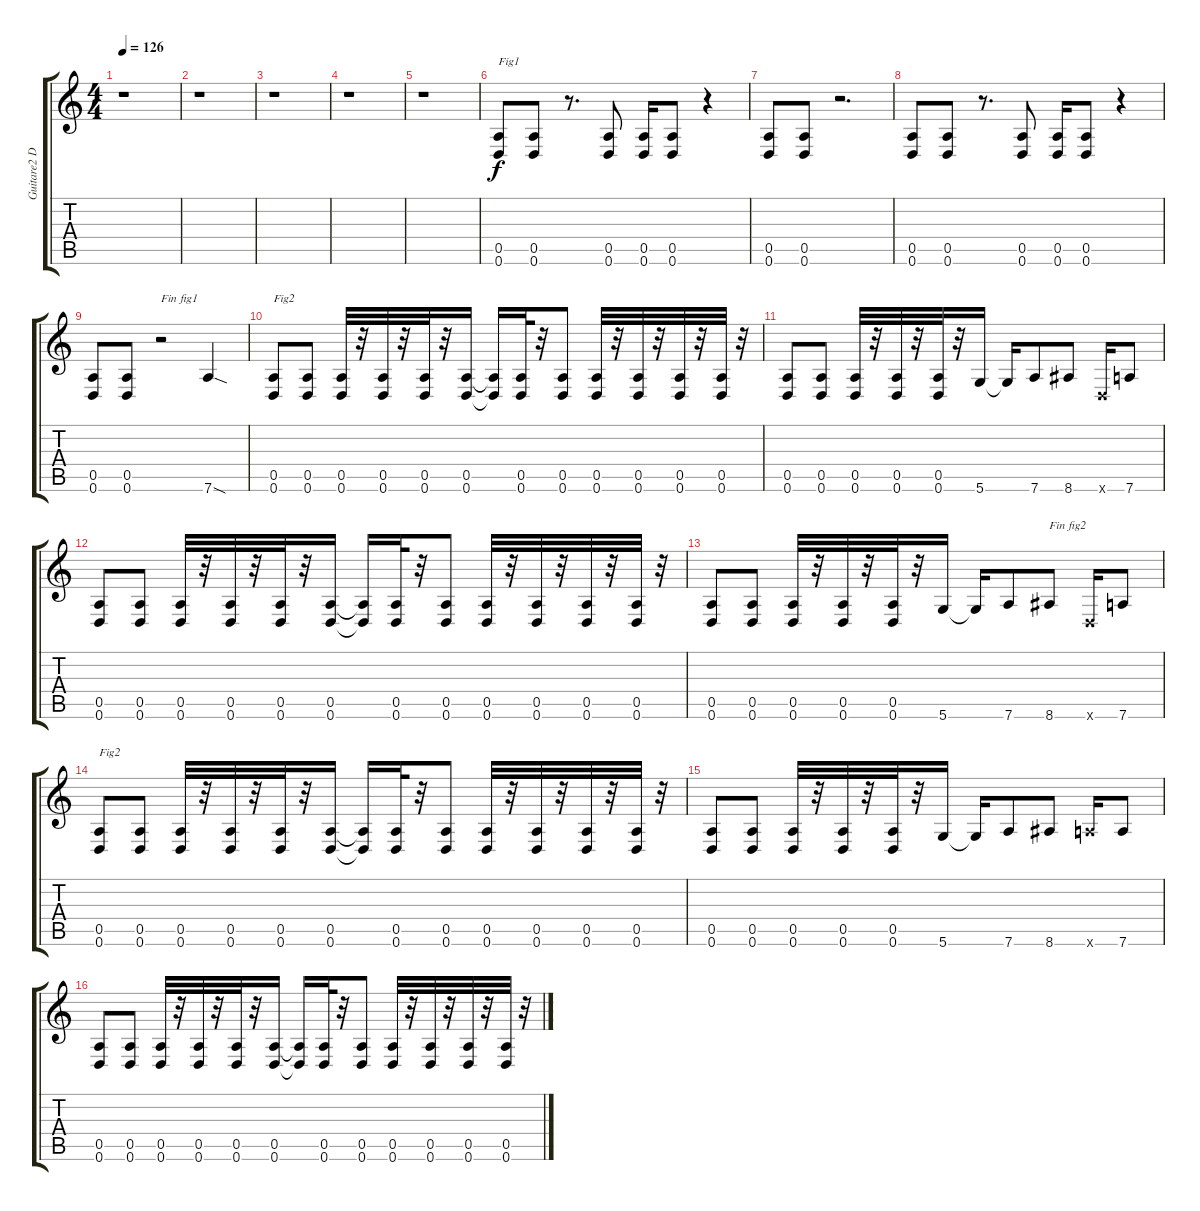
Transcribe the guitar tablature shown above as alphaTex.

\track ("Guitare2 Dr-D" "Guitare2 D") {instrument overdrivenguitar}
\staff {score tabs}
\tuning (E4 B3 G3 D3 A2 D2) {hide}
\ts (4 4)
\tempo 126
\clef g2
\ks c
r.1{dy f instrument overdrivenguitar} |
r.1 |
r.1 |
r.1 |
r.1 |
(0.5 0.6).8{txt "Fig1"} (0.5 0.6).8 r.8{d} (0.5 0.6).8 (0.5 0.6).16 (0.5 0.6).8 r.4 |
(0.5 0.6).8 (0.5 0.6).8 r.2{d} |
(0.5 0.6).8 (0.5 0.6).8 r.8{d} (0.5 0.6).8 (0.5 0.6).16 (0.5 0.6).8 r.4 |
(0.5 0.6).8 (0.5 0.6).8 r.2{txt "Fin fig1"} 7.6{sod}.4 |
(0.5 0.6).8{txt "Fig2"} (0.5 0.6).8 (0.5 0.6).32 r.32 (0.5 0.6).32 r.32 (0.5 0.6).32 r.32 (0.5 0.6).16 (0.5{t} 0.6{t}).16 (0.5 0.6).32 r.32 (0.5 0.6).8 (0.5 0.6).32 r.32 (0.5 0.6).32 r.32 (0.5 0.6).32 r.32 (0.5 0.6).32 r.32 |
(0.5 0.6).8 (0.5 0.6).8 (0.5 0.6).32 r.32 (0.5 0.6).32 r.32 (0.5 0.6).32 r.32 5.6.16 5.6{t}.16 7.6.8 8.6.8 0.6{x}.16 7.6.8 |
(0.5 0.6).8 (0.5 0.6).8 (0.5 0.6).32 r.32 (0.5 0.6).32 r.32 (0.5 0.6).32 r.32 (0.5 0.6).16 (0.5{t} 0.6{t}).16 (0.5 0.6).32 r.32 (0.5 0.6).8 (0.5 0.6).32 r.32 (0.5 0.6).32 r.32 (0.5 0.6).32 r.32 (0.5 0.6).32 r.32 |
(0.5 0.6).8 (0.5 0.6).8 (0.5 0.6).32 r.32 (0.5 0.6).32 r.32 (0.5 0.6).32 r.32 5.6.16 5.6{t}.16 7.6.8 8.6.8{txt "Fin fig2"} 0.6{x}.16 7.6.8 |
(0.5 0.6).8{txt "Fig2"} (0.5 0.6).8 (0.5 0.6).32 r.32 (0.5 0.6).32 r.32 (0.5 0.6).32 r.32 (0.5 0.6).16 (0.5{t} 0.6{t}).16 (0.5 0.6).32 r.32 (0.5 0.6).8 (0.5 0.6).32 r.32 (0.5 0.6).32 r.32 (0.5 0.6).32 r.32 (0.5 0.6).32 r.32 |
(0.5 0.6).8 (0.5 0.6).8 (0.5 0.6).32 r.32 (0.5 0.6).32 r.32 (0.5 0.6).32 r.32 5.6.16 5.6{t}.16 7.6.8 8.6.8 7.6{x}.16 7.6.8 |
(0.5 0.6).8 (0.5 0.6).8 (0.5 0.6).32 r.32 (0.5 0.6).32 r.32 (0.5 0.6).32 r.32 (0.5 0.6).16 (0.5{t} 0.6{t}).16 (0.5 0.6).32 r.32 (0.5 0.6).8 (0.5 0.6).32 r.32 (0.5 0.6).32 r.32 (0.5 0.6).32 r.32 (0.5 0.6).32 r.32
